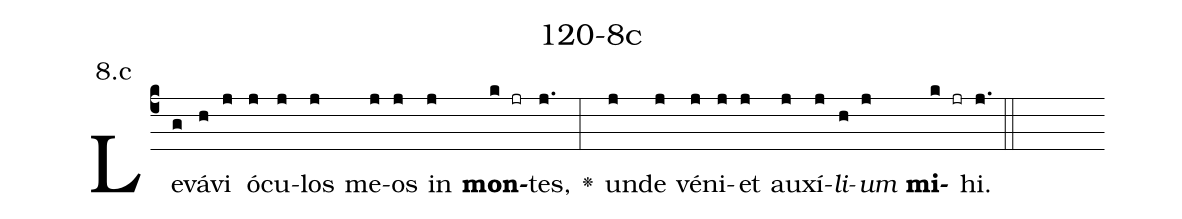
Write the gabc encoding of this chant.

name: 120-8c;
annotation: 8.c;
%%
(c4)Le(g)vá(h)vi(j) ó(j)cu(j)los(j) me(j)os(j) in(j) <b>mon</b>(k jr)tes,(j.) <v>\greheightstar</v>(:) un(j)de(j) vé(j)ni(j)et(j) au(j)xí(j)<i>li</i>(h)<i>um</i>(j) <b>mi</b>(k jr)hi.(j.) (::)


%E(j) u(j) o(h) u(j) a(k) e.(j.) (::)
